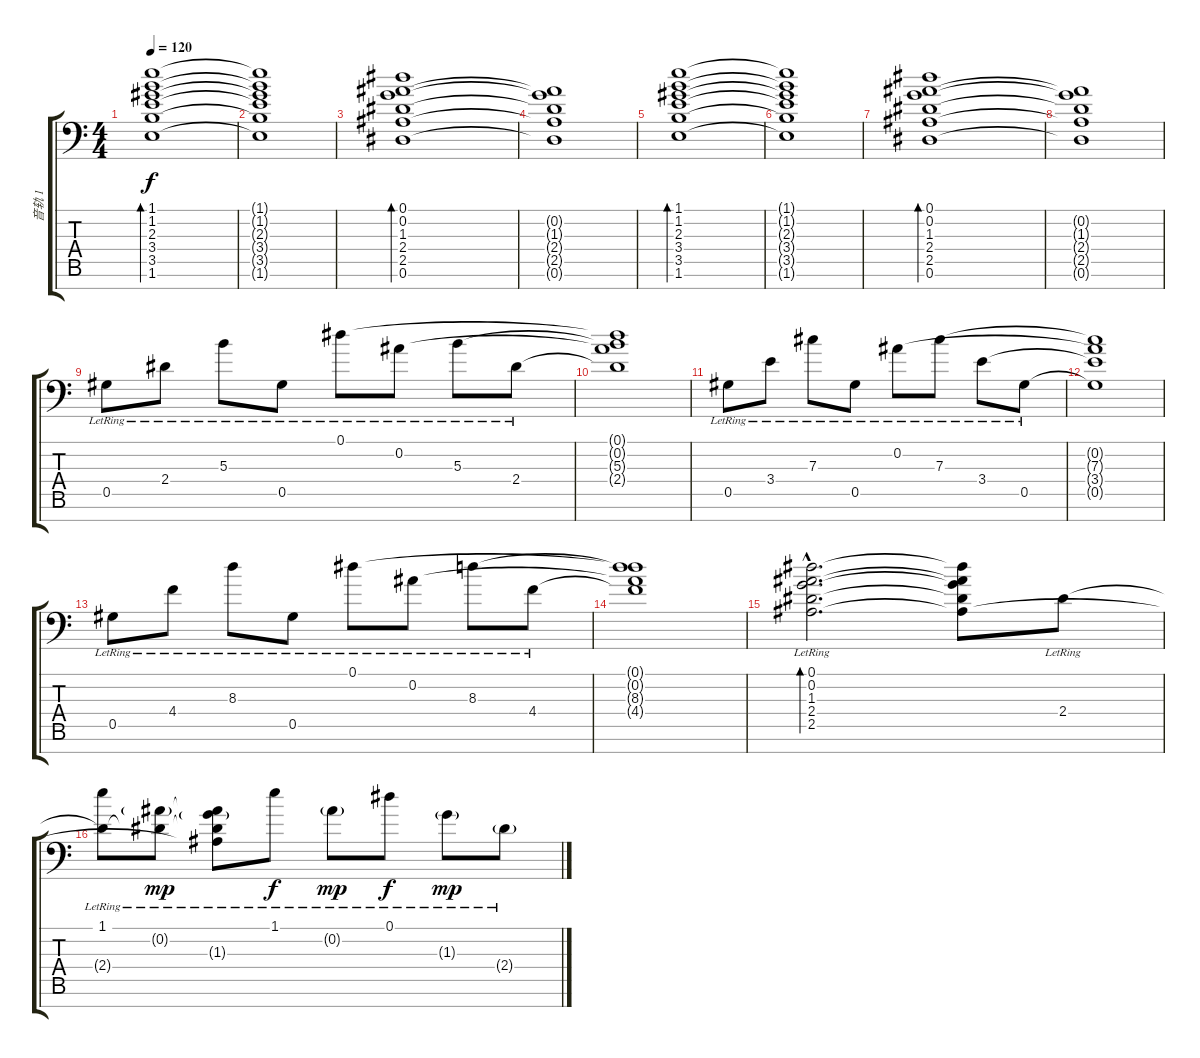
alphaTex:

\track ("音轨 1" "音轨 1") {instrument electricguitarclean}
\staff {score tabs}
\tuning (Eb4 Bb3 Gb3 Db3 Ab2 Eb2 Bb1) {hide}
\ts (4 4)
\tempo 120
\clef f4
\ks c
(1.1 1.2 2.3 3.4 3.5 1.6).1{bd 240 dy f} |
(1.1{t} 1.2{t} 2.3{t} 3.4{t} 3.5{t} 1.6{t}).1 |
(0.1 0.2 1.3 2.4 2.5 0.6).1{bd 240} |
(0.2{t} 1.3{t} 2.4{t} 2.5{t} 0.6{t}).1 |
(1.1 1.2 2.3 3.4 3.5 1.6).1{bd 240} |
(1.1{t} 1.2{t} 2.3{t} 3.4{t} 3.5{t} 1.6{t}).1 |
(0.1 0.2 1.3 2.4 2.5 0.6).1{bd 240} |
(0.2{t} 1.3{t} 2.4{t} 2.5{t} 0.6{t}).1 |
0.5{lr}.8 2.4{lr}.8 5.3{lr}.8 0.5{lr}.8 0.1{lr}.8 0.2{lr}.8 5.3{lr}.8 2.4{lr}.8 |
(0.1{t} 0.2{t} 5.3{t} 2.4{t}).1 |
0.5{lr}.8 3.4{lr}.8 7.3{lr}.8 0.5{lr}.8 0.2{lr}.8 7.3{lr}.8 3.4{lr}.8 0.5{lr}.8 |
(0.2{t} 7.3{t} 3.4{t} 0.5{t}).1 |
0.5{lr}.8 4.4{lr}.8 8.3{lr}.8 0.5{lr}.8 0.1{lr}.8 0.2{lr}.8 8.3{lr}.8 4.4{lr}.8 |
(0.1{t} 0.2{t} 8.3{t} 4.4{t}).1 |
(0.1{hac lr} 0.2{hac lr} 1.3{hac lr} 2.4{hac lr} 2.5{hac lr}).2{d bd 240} (0.1{t} 0.2{t} 1.3{t} 2.4{t} 2.5{t}).8 2.4{lr}.8 |
(1.1{lr} 2.4{t}).8 (0.2{g lr} 2.4{t}).8{dy mp} (0.2{t} 1.3{g lr} 2.4{t} 2.5{t}).8 1.1{lr}.8{dy f} 0.2{g lr}.8{dy mp} 0.1{lr}.8{dy f} 1.3{g lr}.8{dy mp} 2.4{g lr}.8
